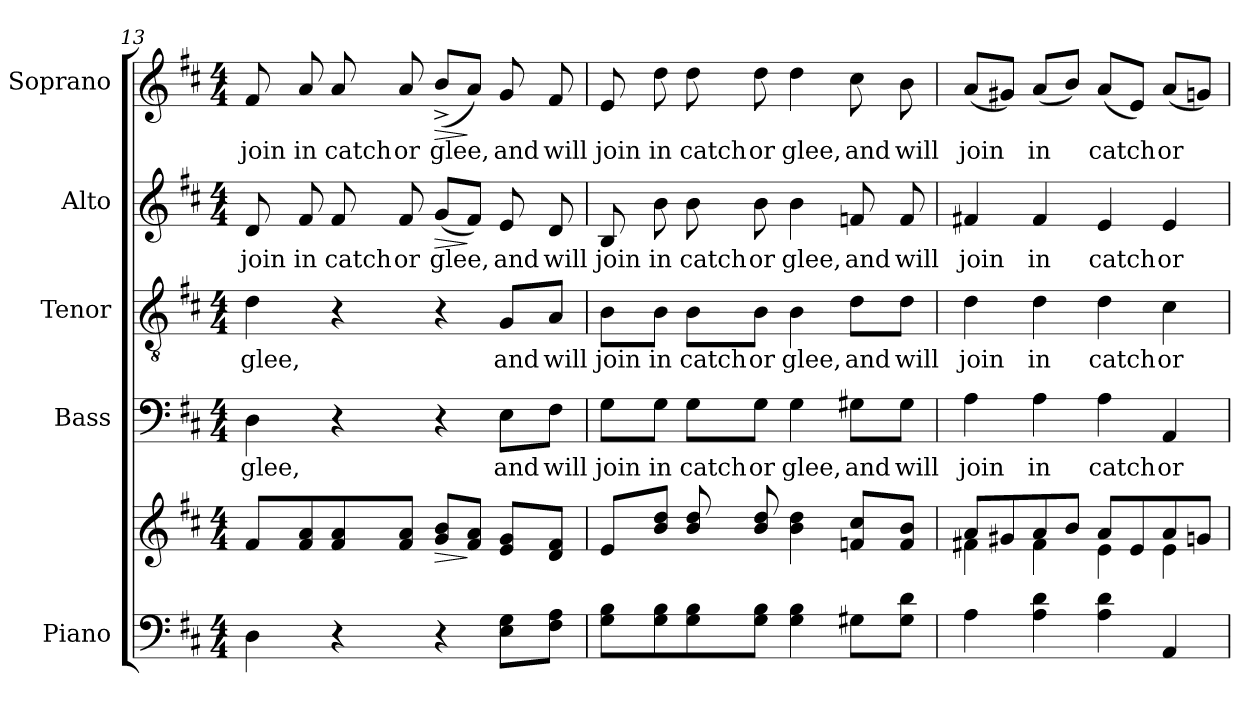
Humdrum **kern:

**kern	**kern	**dynam	**kern	**text	**kern	**text	**kern	**text	**dynam	**kern	**text	**dynam
*part5	*part5	*part5	*part4	*part4	*part3	*part3	*part2	*part2	*part2	*part1	*part1	*part1
*staff6	*staff5	*staff5/6	*staff4	*staff4	*staff3	*staff3	*staff2	*staff2	*staff2	*staff1	*staff1	*staff1
*I"Piano	*	*	*I"Bass	*	*I"Tenor	*	*I"Alto	*	*	*I"Soprano	*	*
*I'Pno.	*	*	*I'B.	*	*I'T.	*	*I'A.	*	*	*I'S.	*	*
!!LO:PB:g=z
*clefF4	*clefG2	*	*clefF4	*	*clefGv2	*	*clefG2	*	*	*clefG2	*	*
*	*	*	*	*	*ITrd7c12	*	*	*	*	*	*	*
*k[f#c#]	*k[f#c#]	*	*k[f#c#]	*	*k[f#c#]	*	*k[f#c#]	*	*	*k[f#c#]	*	*
*D:	*D:	*	*D:	*	*D:	*	*D:	*	*	*D:	*	*
*M4/4	*M4/4	*	*M4/4	*	*M4/4	*	*M4/4	*	*	*M4/4	*	*
=13	=13	=13	=13	=13	=13	=13	=13	=13	=13	=13	=13	=13
!	!	!	!	!LO:LY:b:color=#000000	!	!	!	!	!	!	!	!
!	!	!	!	!	!	!LO:LY:b:color=#000000	!	!	!	!	!	!
!	!	!	!	!	!	!	!	!LO:LY:b:color=#000000	!	!	!	!
!	!	!	!	!	!	!	!	!	!	!	!LO:LY:b:color=#000000	!
4Di\	8f#i/L	.	4Di\	glee,	4Di\	glee,	8di/	join	.	8f#i/	join	.
!	!	!	!	!	!	!	!	!LO:LY:b:color=#000000	!	!	!	!
!	!	!	!	!	!	!	!	!	!	!	!LO:LY:b:color=#000000	!
.	8f#i/ 8ai	.	.	.	.	.	8f#i/	in	.	8ai/	in	.
!	!	!	!	!	!	!	!	!LO:LY:b:color=#000000	!	!	!	!
!	!	!	!	!	!	!	!	!	!	!	!LO:LY:b:color=#000000	!
4r	8f#i/ 8ai	.	4r	.	4r	.	8f#i/	catch	.	8ai/	catch	.
!	!	!	!	!	!	!	!	!LO:LY:b:color=#000000	!	!	!	!
!	!	!	!	!	!	!	!	!	!	!	!LO:LY:b:color=#000000	!
.	8f#i/ 8aiJ	.	.	.	.	.	8f#i/	or	.	8ai/	or	.
!	!	!LO:HP:b	!	!	!	!	!	!	!	!	!	!
!	!	!	!	!	!	!	!	!LO:LY:b:color=#000000	!LO:HP:b	!	!	!
!	!	!	!	!	!	!	!	!	!	!	!LO:LY:b:color=#000000	!LO:HP:b
4r	8gi/ 8biL	>	4r	.	4r	.	(8gi/L	glee,	>	(8b^i/L	glee,	>
.	8f#i/ 8aiJ	]	.	.	.	.	8f#i/J)	.	]	8ai/J)	.	]
!	!	!	!	!LO:LY:b:color=#000000	!	!	!	!	!	!	!	!
!	!	!	!	!	!	!LO:LY:b:color=#000000	!	!	!	!	!	!
!	!	!	!	!	!	!	!	!LO:LY:b:color=#000000	!	!	!	!
!	!	!	!	!	!	!	!	!	!	!	!LO:LY:b:color=#000000	!
8Ei\ 8GiL	8ei/ 8giL	.	8Ei\L	and	8GGi/L	and	8ei/	and	.	8gi/	and	.
!	!	!	!	!LO:LY:b:color=#000000	!	!	!	!	!	!	!	!
!	!	!	!	!	!	!LO:LY:b:color=#000000	!	!	!	!	!	!
!	!	!	!	!	!	!	!	!LO:LY:b:color=#000000	!	!	!	!
!	!	!	!	!	!	!	!	!	!	!	!LO:LY:b:color=#000000	!
8F#i\ 8AiJ	8di/ 8f#iJ	.	8F#i\J	will	8AAi/J	will	8di/	will	.	8f#i/	will	.
=14	=14	=14	=14	=14	=14	=14	=14	=14	=14	=14	=14	=14
!	!	!	!	!LO:LY:b:color=#000000	!	!	!	!	!	!	!	!
!	!	!	!	!	!	!LO:LY:b:color=#000000	!	!	!	!	!	!
!	!	!	!	!	!	!	!	!LO:LY:b:color=#000000	!	!	!	!
!	!	!	!	!	!	!	!	!	!	!	!LO:LY:b:color=#000000	!
8Gi\ 8BiL	8ei/L	.	8Gi\L	join	8BBi\L	join	8Bi/	join	.	8ei/	join	.
!	!	!	!	!LO:LY:b:color=#000000	!	!	!	!	!	!	!	!
!	!	!	!	!	!	!LO:LY:b:color=#000000	!	!	!	!	!	!
!	!	!	!	!	!	!	!	!LO:LY:b:color=#000000	!	!	!	!
!	!	!	!	!	!	!	!	!	!	!	!LO:LY:b:color=#000000	!
8Gi\ 8Bi	8bi/ 8ddiJ	.	8Gi\J	in	8BBi\J	in	8bi\	in	.	8ddi\	in	.
!	!	!	!	!LO:LY:b:color=#000000	!	!	!	!	!	!	!	!
!	!	!	!	!	!	!LO:LY:b:color=#000000	!	!	!	!	!	!
!	!	!	!	!	!	!	!	!LO:LY:b:color=#000000	!	!	!	!
!	!	!	!	!	!	!	!	!	!	!	!LO:LY:b:color=#000000	!
8Gi\ 8Bi	8bi/ 8ddi	.	8Gi\L	catch	8BBi\L	catch	8bi\	catch	.	8ddi\	catch	.
!	!	!	!	!LO:LY:b:color=#000000	!	!	!	!	!	!	!	!
!	!	!	!	!	!	!LO:LY:b:color=#000000	!	!	!	!	!	!
!	!	!	!	!	!	!	!	!LO:LY:b:color=#000000	!	!	!	!
!	!	!	!	!	!	!	!	!	!	!	!LO:LY:b:color=#000000	!
8Gi\ 8BiJ	8bi/ 8ddi	.	8Gi\J	or	8BBi\J	or	8bi\	or	.	8ddi\	or	.
!	!	!	!	!LO:LY:b:color=#000000	!	!	!	!	!	!	!	!
!	!	!	!	!	!	!LO:LY:b:color=#000000	!	!	!	!	!	!
!	!	!	!	!	!	!	!	!LO:LY:b:color=#000000	!	!	!	!
!	!	!	!	!	!	!	!	!	!	!	!LO:LY:b:color=#000000	!
4Gi\ 4Bi	4bi\ 4ddi	.	4Gi\	glee,	4BBi\	glee,	4bi\	glee,	.	4ddi\	glee,	.
!	!	!	!	!LO:LY:b:color=#000000	!	!	!	!	!	!	!	!
!	!	!	!	!	!	!LO:LY:b:color=#000000	!	!	!	!	!	!
!	!	!	!	!	!	!	!	!LO:LY:b:color=#000000	!	!	!	!
!	!	!	!	!	!	!	!	!	!	!	!LO:LY:b:color=#000000	!
8G#Xi\L	8fni/ 8cc#iL	.	8G#Xi\L	and	8Di\L	and	8fni/	and	.	8cc#i\	and	.
!	!	!	!	!LO:LY:b:color=#000000	!	!	!	!	!	!	!	!
!	!	!	!	!	!	!LO:LY:b:color=#000000	!	!	!	!	!	!
!	!	!	!	!	!	!	!	!LO:LY:b:color=#000000	!	!	!	!
!	!	!	!	!	!	!	!	!	!	!	!LO:LY:b:color=#000000	!
8G#i\ 8diJ	8fi/ 8biJ	.	8G#i\J	will	8Di\J	will	8fi/	will	.	8bi\	will	.
=15	=15	=15	=15	=15	=15	=15	=15	=15	=15	=15	=15	=15
*	*^	*	*	*	*	*	*	*	*	*	*	*
!	!	!	!	!	!LO:LY:b:color=#000000	!	!	!	!	!	!	!	!
!	!	!	!	!	!	!	!LO:LY:b:color=#000000	!	!	!	!	!	!
!	!	!	!	!	!	!	!	!	!LO:LY:b:color=#000000	!	!	!	!
!	!	!	!	!	!	!	!	!	!	!	!	!LO:LY:b:color=#000000	!
4Ai\	8ai/L	4f#Xi\	.	4Ai\	join	4Di\	join	4f#Xi/	join	.	(8ai/L	join	.
.	8g#Xi/	.	.	.	.	.	.	.	.	.	8g#Xi/J)	.	.
!	!	!	!	!	!LO:LY:b:color=#000000	!	!	!	!	!	!	!	!
!	!	!	!	!	!	!	!LO:LY:b:color=#000000	!	!	!	!	!	!
!	!	!	!	!	!	!	!	!	!LO:LY:b:color=#000000	!	!	!	!
!	!	!	!	!	!	!	!	!	!	!	!	!LO:LY:b:color=#000000	!
4Ai\ 4di	8ai/	4f#i\	.	4Ai\	in	4Di\	in	4f#i/	in	.	(8ai/L	in	.
.	8bi/J	.	.	.	.	.	.	.	.	.	8bi/J)	.	.
!	!	!	!	!	!LO:LY:b:color=#000000	!	!	!	!	!	!	!	!
!	!	!	!	!	!	!	!LO:LY:b:color=#000000	!	!	!	!	!	!
!	!	!	!	!	!	!	!	!	!LO:LY:b:color=#000000	!	!	!	!
!	!	!	!	!	!	!	!	!	!	!	!	!LO:LY:b:color=#000000	!
4Ai\ 4di	8ai/L	4ei\	.	4Ai\	catch	4Di\	catch	4ei/	catch	.	(8ai/L	catch	.
.	8ei/	.	.	.	.	.	.	.	.	.	8ei/J)	.	.
!	!	!	!	!	!LO:LY:b:color=#000000	!	!	!	!	!	!	!	!
!	!	!	!	!	!	!	!LO:LY:b:color=#000000	!	!	!	!	!	!
!	!	!	!	!	!	!	!	!	!LO:LY:b:color=#000000	!	!	!	!
!	!	!	!	!	!	!	!	!	!	!	!	!LO:LY:b:color=#000000	!
4AAi/	8ai/	4ei\	.	4AAi/	or	4C#i\	or	4ei/	or	.	(8ai/L	or	.
.	8gni/J	.	.	.	.	.	.	.	.	.	8gni/J)	.	.
*	*v	*v	*	*	*	*	*	*	*	*	*	*	*
=	=	=	=	=	=	=	=	=	=	=	=	=
*-	*-	*-	*-	*-	*-	*-	*-	*-	*-	*-	*-	*-
